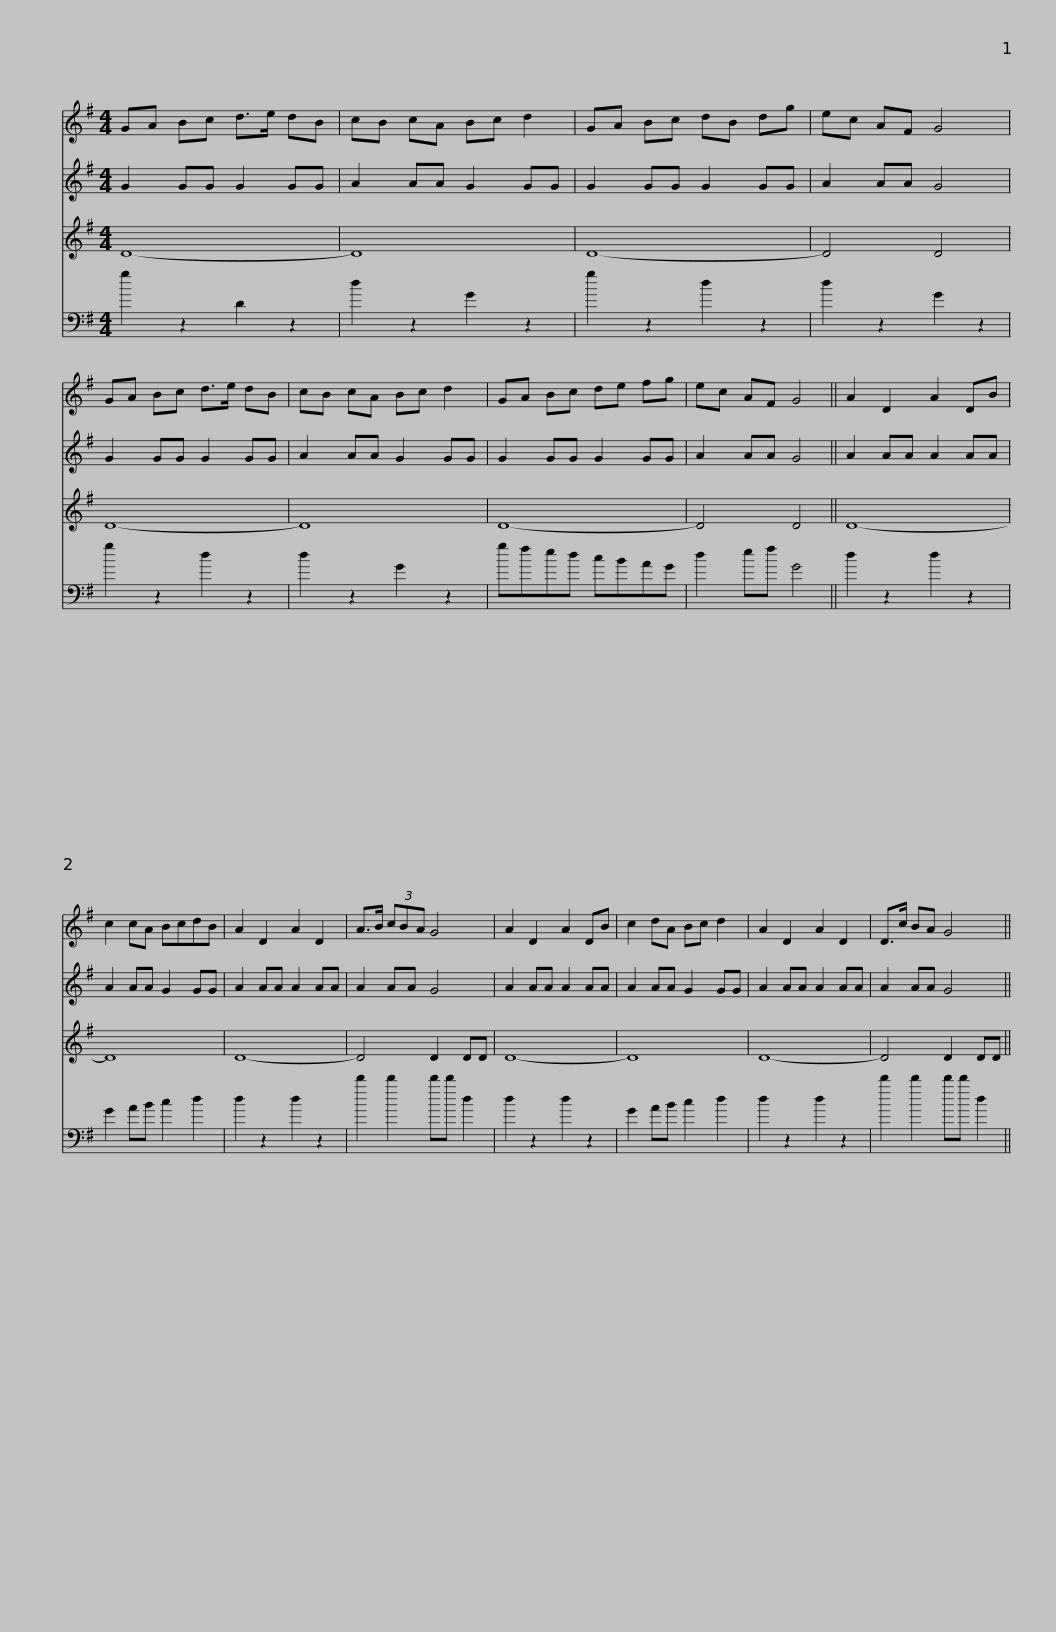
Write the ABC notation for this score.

X:1
%%score 1 2 3 4
L:1/8
M:4/4
I:linebreak $
K:G
V:1 treble
V:2 treble
V:3 treble
V:4 bass transpose="-24 "
V:1
 GA Bc d>e dB | cB cA Bc d2 | GA Bc dB dg | ec AF G4 | GA Bc d>e dB |$ %5
 cB cA Bc d2 | GA Bc de fg | ec AF G4 || A2 D2 A2 DB | c2 cA BcdB |$ %10
 A2 D2 A2 D2 | A>B (3cBA G4 | A2 D2 A2 DB | c2 dA Bc d2 | A2 D2 A2 D2 |$ %15
 D>c BA G4 || %16
V:2
 G2 GG G2 GG | A2 AA G2 GG | G2 GG G2 GG | A2 AA G4 | G2 GG G2 GG |$ %5
 A2 AA G2 GG | G2 GG G2 GG | A2 AA G4 || A2 AA A2 AA | A2 AA G2 GG |$ %10
 A2 AA A2 AA | A2 AA G4 | A2 AA A2 AA | A2 AA G2 GG | A2 AA A2 AA |$ %15
 A2 AA G4 || %16
V:3
 D8- | D8 | D8- | D4 D4 | D8- |$ %5
 D8 | D8- | D4 D4 || D8- | D8 |$ %10
 D8- | D4 D2 DD | D8- | D8 | D8- |$ %15
 D4 D2 DD || %16
V:4
 g2 z2 D2 z2 | d2 z2 G2 z2 | g2 z2 d2 z2 | d2 z2 G2 z2 | g2 z2 d2 z2 |$ %5
 d2 z2 G2 z2 | gfed cBAG | d2 ef G4 || d2 z2 d2 z2 | G2 AB c2 d2 |$ %10
 d2 z2 d2 z2 | d'2 d'2 d'd' d2 | d2 z2 d2 z2 | G2 AB c2 d2 | d2 z2 d2 z2 |$ %15
 d'2 d'2 d'd' d2 || %16
